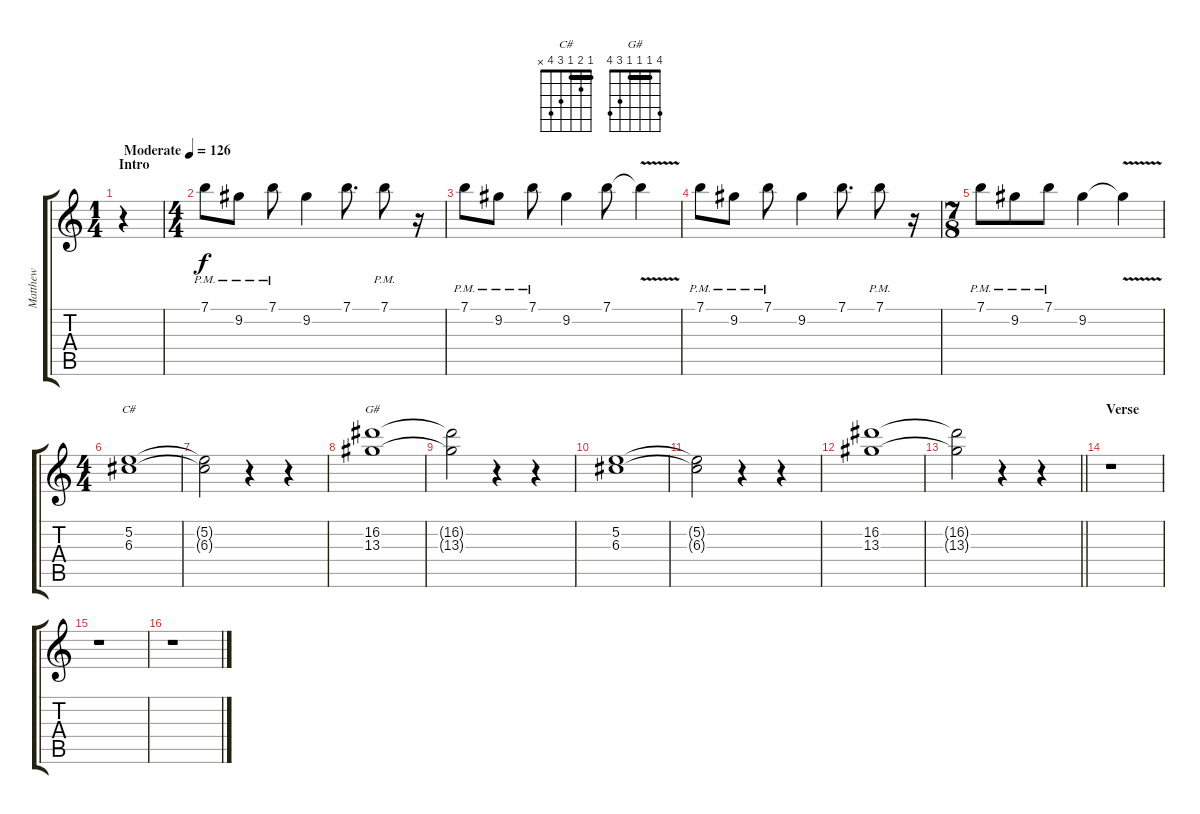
\track ("Matthew" "Matthew") {instrument overdrivenguitar}
\staff {score tabs}
\tuning (E4 B3 G3 D3 A2 E2) {hide}
\chord ("C#" 1 2 1 3 4 x) {barre 1}
\chord ("G#" 4 1 1 1 3 4) {barre 1}
\ts (1 4)
\section ("" "Intro")
\tempo (126 "Moderate")
\clef g2
\ks c
r.4{dy f instrument overdrivenguitar} |
\ts (4 4)
7.1{pm}.8 9.2{pm}.8 7.1{pm}.8 9.2.4 7.1.8{d} 7.1{pm}.8 r.16 |
7.1{pm}.8 9.2{pm}.8 7.1{pm}.8 9.2.4 7.1.8 7.1{v t}.4 |
7.1{pm}.8 9.2{pm}.8 7.1{pm}.8 9.2.4 7.1.8{d} 7.1{pm}.8 r.16 |
\ts (7 8)
7.1{pm}.8 9.2{pm}.8 7.1{pm}.8 9.2.4 9.2{v t}.4 |
\ts (4 4)
(5.2 6.3).1{ch "C#" volume 0} |
(5.2{t} 6.3{t}).2 r.4 r.4{volume 10} |
(16.2 13.3).1{ch "G#" volume 0} |
(16.2{t} 13.3{t}).2 r.4 r.4{volume 10} |
(5.2 6.3).1{volume 0} |
(5.2{t} 6.3{t}).2 r.4 r.4{volume 10} |
(16.2 13.3).1{volume 0} |
\barLineRight lightlight
(16.2{t} 13.3{t}).2 r.4 r.4{volume 10} |
\section ("" "Verse")
r.1 |
r.1 |
r.1
